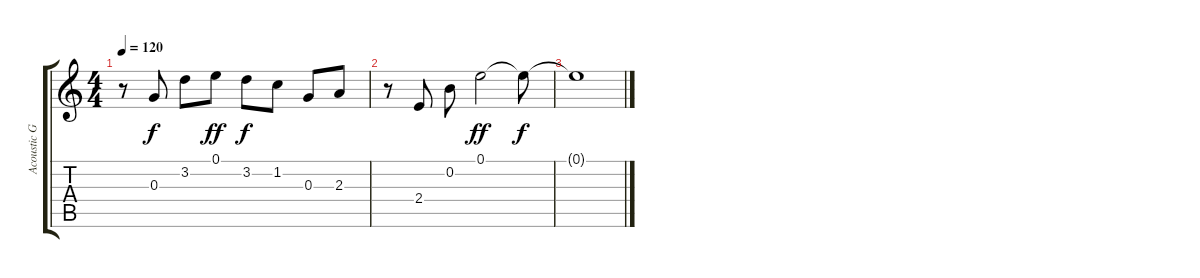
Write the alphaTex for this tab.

\track ("Acoustic Guitar I" "Acoustic G") {instrument acousticguitarsteel}
\staff {score tabs}
\tuning (E4 B3 G3 D3 A2 E2) {hide}
\ts (4 4)
\tempo 120
\clef g2
\ks c
r.8{dy f} 0.3.8 3.2.8 0.1.8{dy ff} 3.2.8{dy f} 1.2.8 0.3.8 2.3.8 |
r.8 2.4.8 0.2.8 0.1.2{dy ff} 0.1{t}.8{dy f} |
0.1{t}.1
